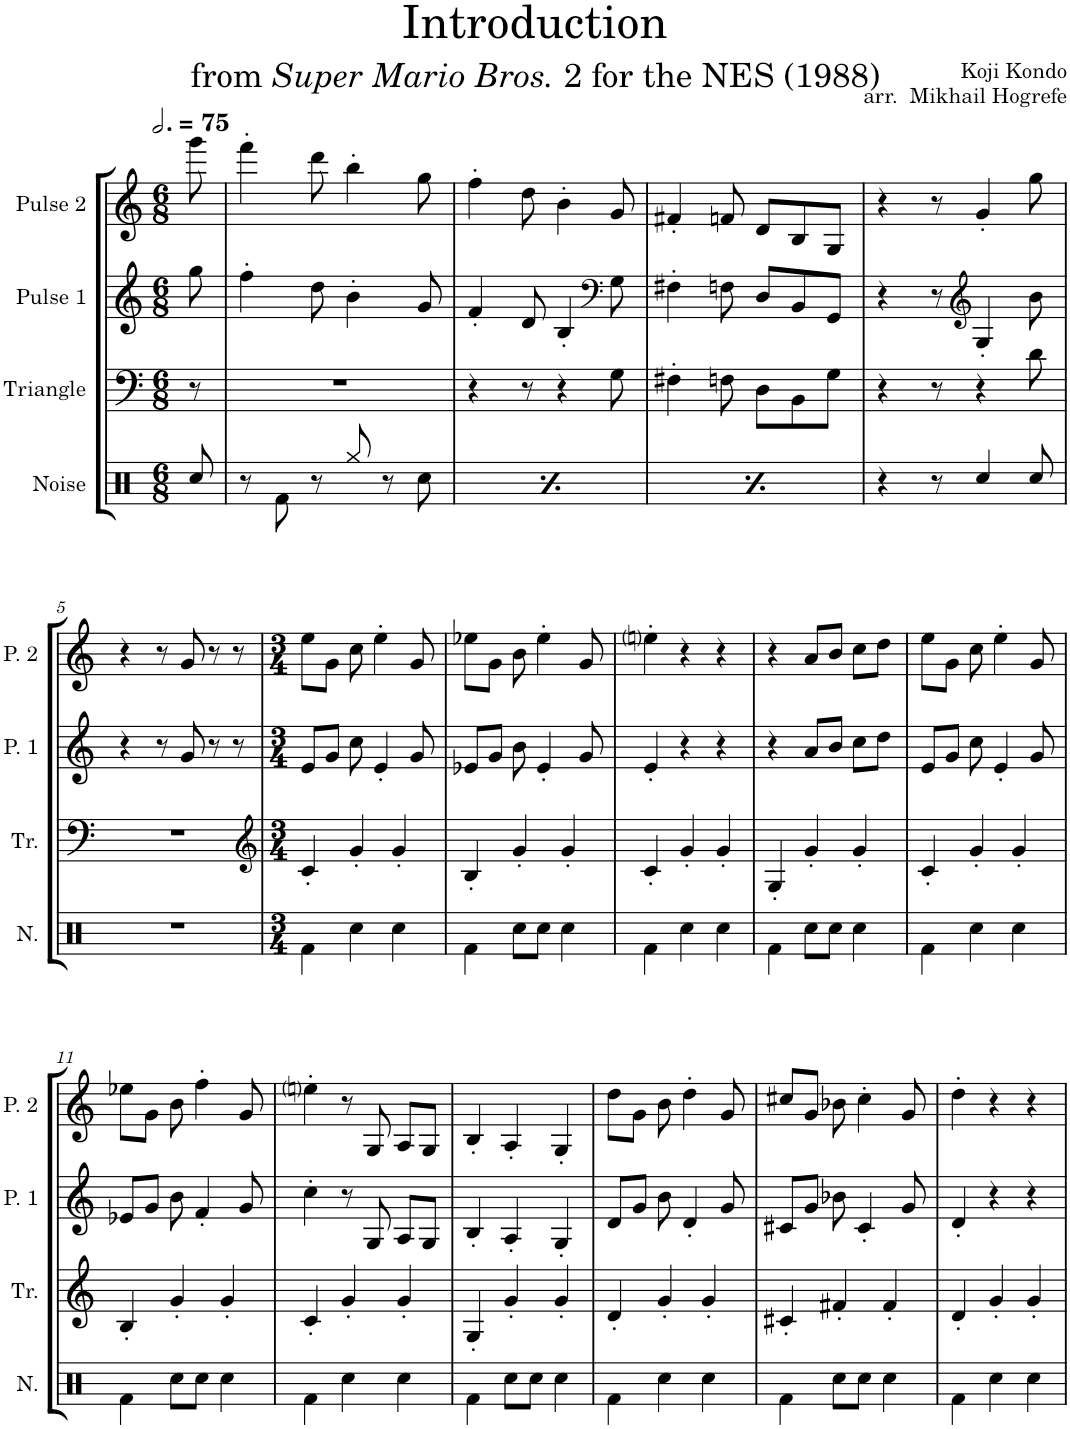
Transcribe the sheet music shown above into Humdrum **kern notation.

**kern	**kern	**kern	**kern
*part4	*part3	*part2	*part1
*staff4	*staff3	*staff2	*staff1
*I"Noise	*I"Triangle	*I"Pulse 1	*I"Pulse 2
*I'N.	*I'Tr.	*I'P. 1	*I'P. 2
*clefX	*clefF4	*clefG2	*clefG2
*k[]	*k[]	*k[]	*k[]
*M6/8	*M6/8	*M6/8	*M6/8
*MM225	*MM225	*MM225	*MM225
=	=	=	=
8Rcc/	8r	8gg\	8ggg\
=1	=1	=1	=1
8r	2.r	4ff'\	4fff'\
8Rf\	.	.	.
8r	.	8dd\	8ddd\
8Rgg/	.	4b'\	4bb'\
8r	.	.	.
8Rcc\	.	8g/	8gg\
=2	=2	=2	=2
8r	4r	4f'/	4ff'\
8Rf\	.	.	.
8r	8r	8d/	8dd\
8Rgg/	4r	4B'/	4b'\
8r	.	.	.
*	*	*clefF4	*
8Rcc\	8G\	8G\	8g/
=3	=3	=3	=3
8r	4F#X'\	4F#X'\	4f#X'/
8Rf\	.	.	.
8r	8Fn\	8Fn\	8fn/
8Rgg/	8D\L	8D/L	8d/L
8r	8BB\	8BB/	8B/
8Rcc\	8G\J	8GG/J	8G/J
=4	=4	=4	=4
4r	4r	4r	4r
8r	8r	8r	8r
*	*	*clefG2	*
4Rcc/	4r	4G'/	4g'/
8Rcc/	8d\	8b\	8gg\
!!LO:LB:g=z
=5	=5	=5	=5
2.r	2.r	4r	4r
.	.	8r	8r
.	.	8g/	8g/
.	.	8r	8r
.	.	8r	8r
=6	=6	=6	=6
*	*clefG2	*	*
*M3/4	*M3/4	*M3/4	*M3/4
4Rf\	4c'/	8e/L	8ee\L
.	.	8g/J	8g\J
4Rcc\	4g'/	8cc\	8cc\
.	.	4e'/	4ee'\
4Rcc\	4g'/	.	.
.	.	8g/	8g/
=7	=7	=7	=7
4Rf\	4B'/	8e-X/L	8ee-X\L
.	.	8g/J	8g\J
8Rcc\L	4g'/	8b\	8b\
8Rcc\J	.	4e-'/	4ee-'\
4Rcc\	4g'/	.	.
.	.	8g/	8g/
=8	=8	=8	=8
4Rf\	4c'/	4e'/	4eeni'\
4Rcc\	4g'/	4r	4r
4Rcc\	4g'/	4r	4r
=9	=9	=9	=9
4Rf\	4G'/	4r	4r
8Rcc\L	4g'/	8a/L	8a/L
8Rcc\J	.	8b/J	8b/J
4Rcc\	4g'/	8cc\L	8cc\L
.	.	8dd\J	8dd\J
=10	=10	=10	=10
4Rf\	4c'/	8e/L	8ee\L
.	.	8g/J	8g\J
4Rcc\	4g'/	8cc\	8cc\
.	.	4e'/	4ee'\
4Rcc\	4g'/	.	.
.	.	8g/	8g/
!!LO:LB:g=z
=11	=11	=11	=11
4Rf\	4B'/	8e-X/L	8ee-X\L
.	.	8g/J	8g\J
8Rcc\L	4g'/	8b\	8b\
8Rcc\J	.	4f'/	4ff'\
4Rcc\	4g'/	.	.
.	.	8g/	8g/
=12	=12	=12	=12
4Rf\	4c'/	4cc'\	4eeni'\
4Rcc\	4g'/	8r	8r
.	.	8G/	8G/
4Rcc\	4g'/	8A/L	8A/L
.	.	8G/J	8G/J
=13	=13	=13	=13
4Rf\	4G'/	4B'/	4B'/
8Rcc\L	4g'/	4A'/	4A'/
8Rcc\J	.	.	.
4Rcc\	4g'/	4G'/	4G'/
=14	=14	=14	=14
4Rf\	4d'/	8d/L	8dd\L
.	.	8g/J	8g\J
4Rcc\	4g'/	8b\	8b\
.	.	4d'/	4dd'\
4Rcc\	4g'/	.	.
.	.	8g/	8g/
=15	=15	=15	=15
4Rf\	4c#X'/	8c#X/L	8cc#X/L
.	.	8g/J	8g/J
8Rcc\L	4f#X'/	8b-X\	8b-X\
8Rcc\J	.	4c#'/	4cc#'\
4Rcc\	4f#'/	.	.
.	.	8g/	8g/
=16	=16	=16	=16
4Rf\	4d'/	4d'/	4dd'\
4Rcc\	4g'/	4r	4r
4Rcc\	4g'/	4r	4r
=	=	=	=
*-	*-	*-	*-
